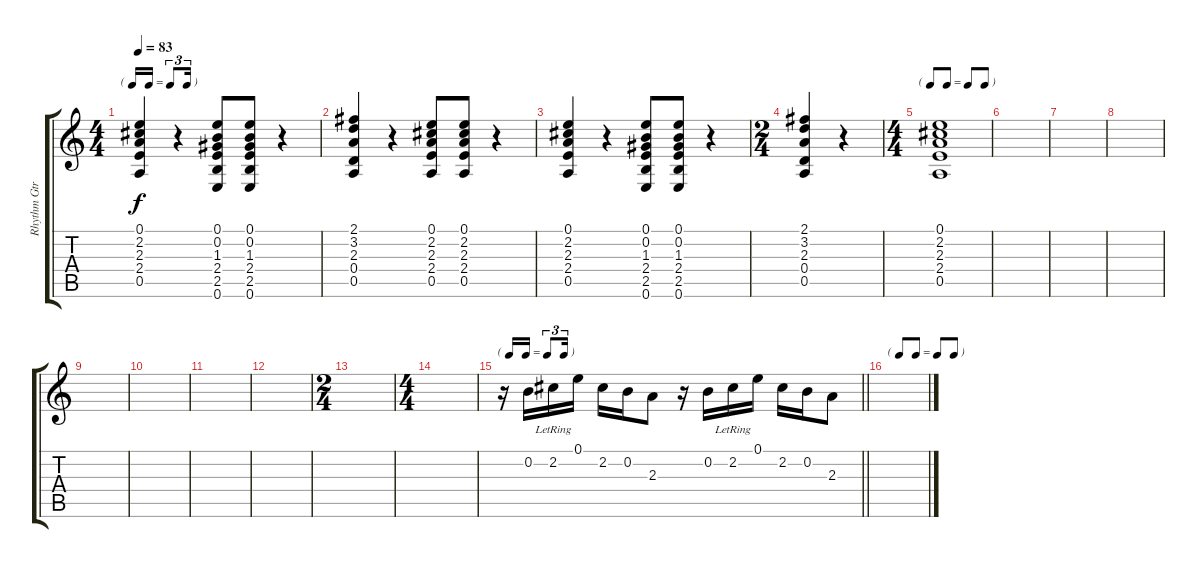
\track ("Rhythm Gtr" "Rhythm Gtr") {instrument overdrivenguitar}
\staff {score tabs}
\tuning (E4 B3 G3 D3 A2 E2) {hide}
\ts (4 4)
\tf triplet16th
\tempo 83
\clef g2
\ks c
(0.1 2.2 2.3 2.4 0.5).4{dy f} r.4 (0.1 0.2 1.3 2.4 2.5 0.6).8 (0.1 0.2 1.3 2.4 2.5 0.6).8 r.4 |
(2.1 3.2 2.3 0.4 0.5).4 r.4 (0.1 2.2 2.3 2.4 0.5).8 (0.1 2.2 2.3 2.4 0.5).8 r.4 |
(0.1 2.2 2.3 2.4 0.5).4 r.4 (0.1 0.2 1.3 2.4 2.5 0.6).8 (0.1 0.2 1.3 2.4 2.5 0.6).8 r.4 |
\ts (2 4)
(2.1 3.2 2.3 0.4 0.5).4 r.4 |
\ts (4 4)
\tf none
(0.1 2.2 2.3 2.4 0.5).1 |
|
|
|
|
|
|
|
\ts (2 4)
|
\ts (4 4)
|
\tf triplet16th
\barLineRight lightlight
r.16 0.2.16 2.2{lr}.16 0.1.16 2.2.16 0.2.16 2.3.8 r.16 0.2.16 2.2{lr}.16 0.1.16 2.2.16 0.2.16 2.3.8 |
\tf none
